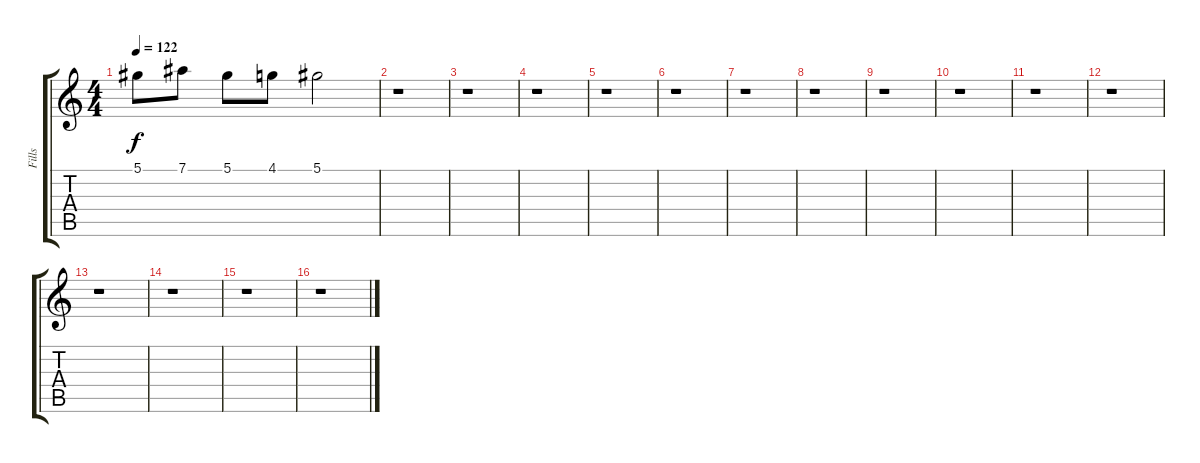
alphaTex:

\track ("Fills" "Fills") {instrument distortionguitar}
\staff {score tabs}
\tuning (Eb4 Bb3 Gb3 Db3 Ab2 Eb2) {hide}
\ts (4 4)
\tempo 122
\clef g2
\ks c
5.1.8{dy f} 7.1.8 5.1.8 4.1.8 5.1.2 |
r.1 |
r.1 |
r.1 |
r.1 |
r.1 |
r.1 |
r.1 |
r.1 |
r.1 |
r.1 |
r.1 |
r.1 |
r.1 |
r.1 |
r.1
